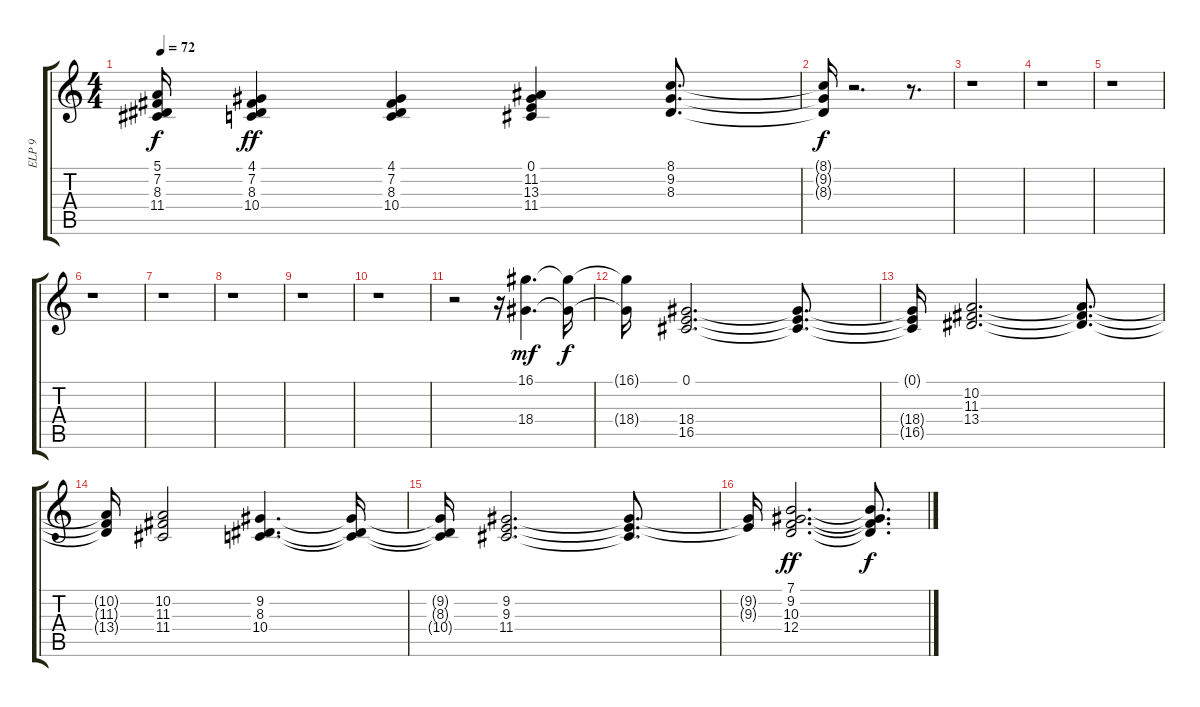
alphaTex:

\track ("ELP 9" "ELP 9") {instrument electricpiano1}
\staff {score tabs}
\tuning (E4 B3 G3 D3 A2 E2) {hide}
\ts (4 4)
\tempo 72
\clef g2
\ks c
(5.1{t} 7.2{t} 8.3{t} 11.4{t}).16{dy f} (4.1 7.2 8.3 10.4).4{dy ff} (4.1 7.2 8.3 10.4).4 (0.1 11.2 13.3 11.4).4 (8.1 9.2 8.3).8{d} |
(8.1{t} 9.2{t} 8.3{t}).16{dy f} r.2{d} r.8{d} |
r.1 |
r.1 |
r.1 |
r.1 |
r.1 |
r.1 |
r.1 |
r.1 |
r.2 r.16 (16.1 18.4).4{d dy mf} (16.1{t} 18.4{t}).16{dy f} |
(16.1{t} 18.4{t}).16 (0.1 18.4 16.5).2{d} (0.1{t} 18.4{t} 16.5{t}).8{d} |
(0.1{t} 18.4{t} 16.5{t}).16 (10.2 11.3 13.4).2{d} (10.2{t} 11.3{t} 13.4{t}).8{d} |
(10.2{t} 11.3{t} 13.4{t}).16 (10.2 11.3 11.4).2 (9.2 8.3 10.4).4{d} (9.2{t} 8.3{t} 10.4{t}).16 |
(9.2{t} 8.3{t} 10.4{t}).16 (9.2 9.3 11.4).2{d} (9.2{t} 9.3{t} 11.4{t}).8{d} |
(9.2{t} 9.3{t}).16 (7.1 9.2 10.3 12.4).2{d dy ff} (7.1{t} 9.2{t} 10.3{t} 12.4{t}).8{d dy f}
